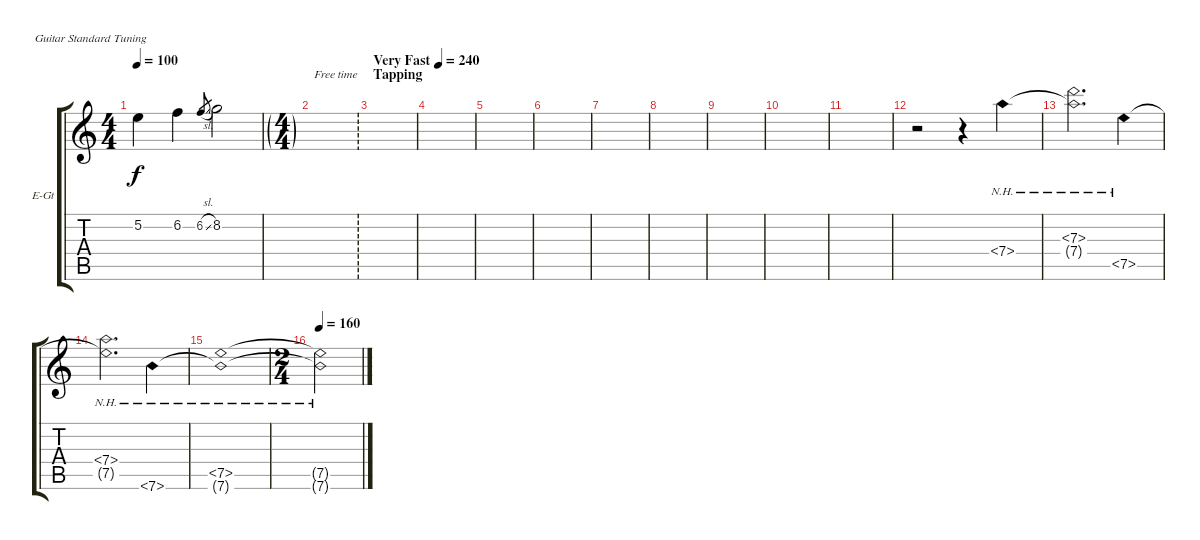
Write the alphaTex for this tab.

\bracketExtendMode groupsimilarinstruments
\firstSystemTrackNameOrientation horizontal
\otherSystemsTrackNameOrientation horizontal
\track ("Guitar 2" "E-Gt") {instrument distortionguitar}
\staff {score tabs}
\tuning (E4 B3 G3 D3 A2 E2)
\ts (4 4)
\tempo 100
\clef g2
\scale
0.333333
\ks c
5.2.4{dy f} 6.2.4 6.2{sl}.8{gr} 8.2.2 |
\ft
\scale
0.333333 |
\section ("" "Tapping")
\tempo (240 "Very Fast")
\scale
0.333333 |
\scale
0.333333 |
\scale
0.333333 |
\scale
0.333333 |
\scale
0.333333 |
\scale
0.333333 |
\scale
0.333333 |
\scale
0.333333 |
\scale
0.333333 |
\scale
0.333333 r.2 r.4 7.4{nh}.4 |
\scale
0.333333 (7.3{nh} 7.4{nh t}).2{d} 7.5{nh}.4 |
(7.4{nh} 7.5{nh t}).2{d} 7.6{nh}.4 |
(7.5{nh} 7.6{nh t}).1 |
\ts (2 4)
\tempo 160
(7.5{nh t} 7.6{nh t}).2
